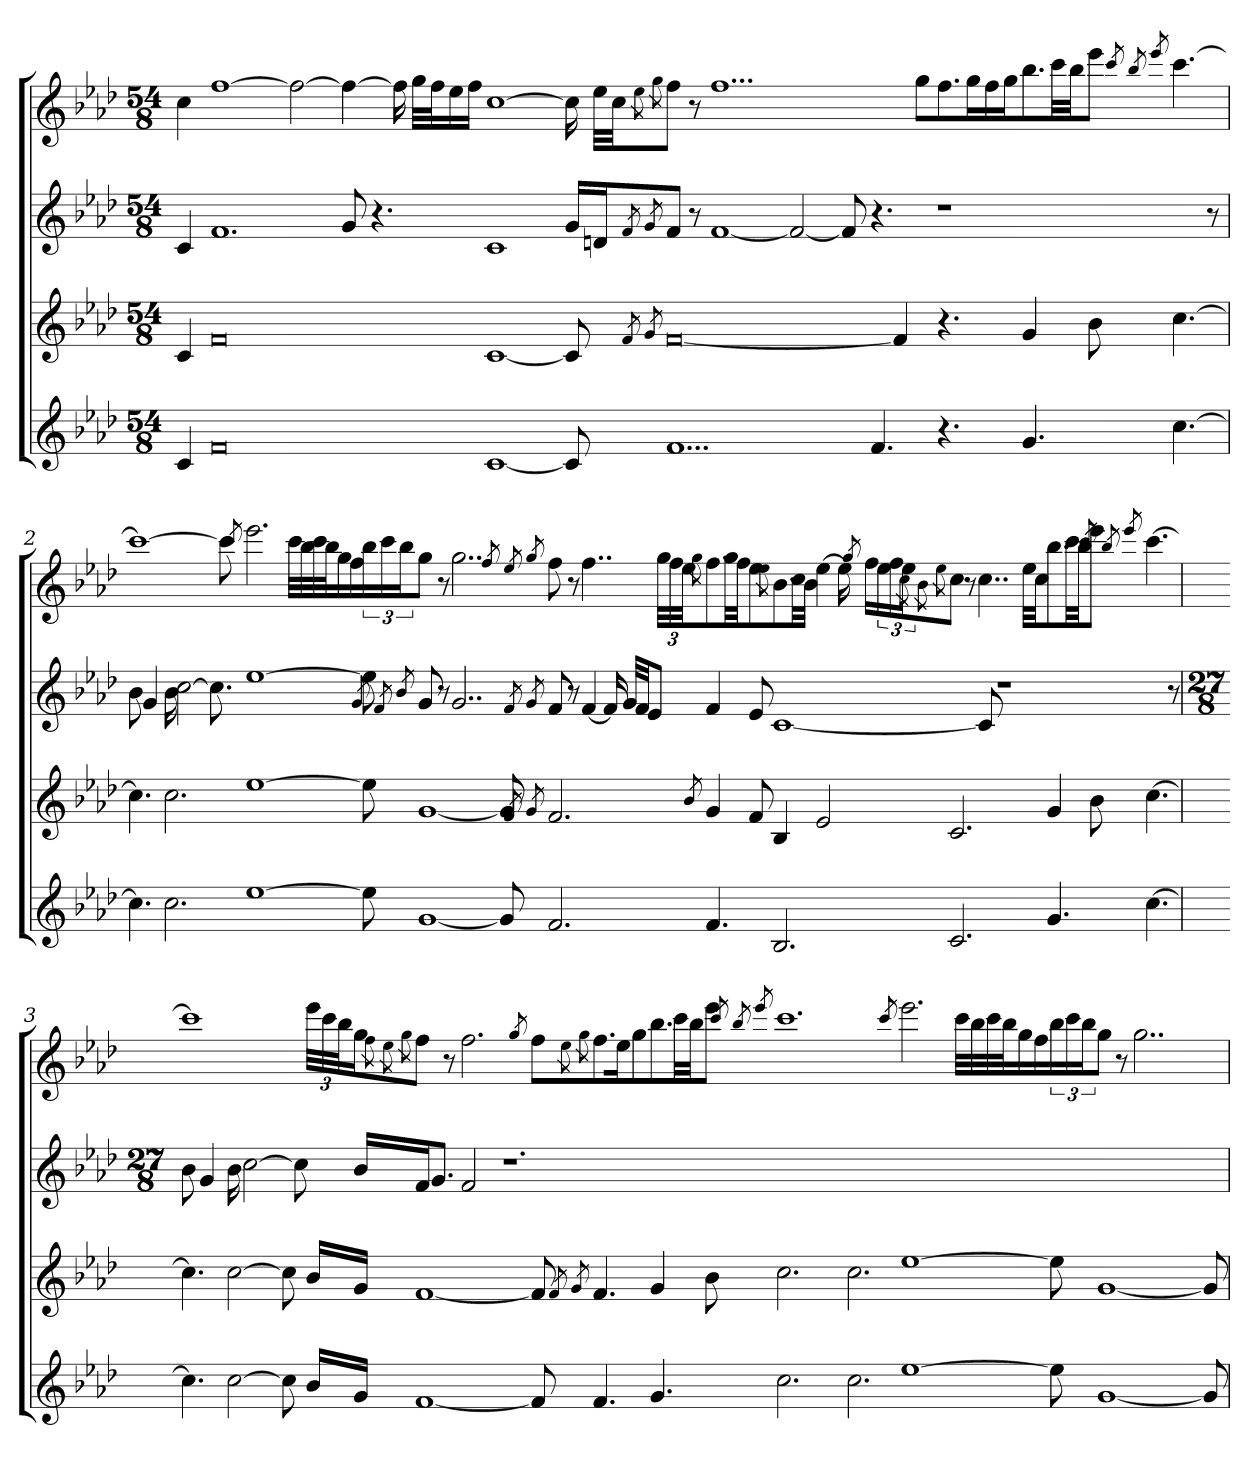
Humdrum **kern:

**kern	**kern	**kern	**kern
*part4	*part3	*part2	*part1
*staff4	*staff3	*staff2	*staff1
*clefG2	*clefG2	*clefG2	*clefG2
*k[b-e-a-d-]	*k[b-e-a-d-]	*k[b-e-a-d-]	*k[b-e-a-d-]
*M54/8	*M54/8	*M54/8	*M54/8
=1	=1	=1	=1
4c	4c	4c	4cc
0f	0f	1.f	[1ff
.	.	.	2ff_
.	.	8g	4ff_
.	.	4.r	.
.	.	.	16ff]
.	.	.	32gg\LLL
.	.	.	32ff\J
.	.	.	16ee-\
.	.	.	16ff\JJ
[1c	[1c	1c	[1cc
8c]	8c]	16g/LL	16cc]
.	.	16dn/J	32ee-\LLL
.	.	.	32cc\JJ
.	8qf	8qf/	8qee-\
.	8qg	8qg/	8qgg\
1...f	[0f	8f/J	8ff\J
.	.	8r	8r
.	.	[1f	1...ff
.	.	2f_	.
.	.	8f]	.
4.f	.	4.r	.
.	4f]	.	.
.	.	.	8gg\L
4.r	4.r	1r	8.ff\
.	.	.	16gg\L
.	.	.	16ff\
.	.	.	16gg\J
4.g	4g	.	8.bb-\
.	.	.	32ccc\LL
.	.	.	32bb-\JJ
.	8b-	.	8eee-\J
.	.	.	8qccc
.	.	.	8qbb-
.	.	.	8qeee-
[4.cc	[4.cc	.	[4.ccc
.	.	8r	.
=2	=2	=2	=2
4.cc]	4.cc]	8b-	1ccc_
.	.	4g	.
2.cc	2.cc	16b-	.
.	.	[2cc	.
.	.	8.cc]	.
.	.	.	8ccc]
.	.	.	8qccc
[1ee-	[1ee-	[1ee-	2.eee-
.	.	.	32ccc\LLL
.	.	.	32bb-\
.	.	.	32ccc\
.	.	.	32bb-\J
.	.	.	16gg\
.	.	.	16ff\
8ee-]	8ee-]	8ee-]	24bb-\
.	.	.	24ccc\
.	.	.	24bb-\J
.	.	8qg	.
.	.	8qf	.
.	.	8qb-	.
[1g	[1g	8g	8gg\J
.	.	8r	8r
.	.	2..g	2..gg
8g]	8g]	.	.
.	.	.	8qff
.	8qf	8qf	8qee-
.	8qg	8qg	8qgg
2.f	2.f	8f	8ff
.	.	8r	8r
.	.	[4f	4..ff
.	.	16f]	.
.	.	32g/LLL	.
.	.	32f/JJ	.
.	.	8e-/J	.
.	.	.	48gg\LLL
.	.	.	48ff\
.	.	.	48ee-\JJ
.	8qb-	.	8qgg\
4.f	4g	4f	8.ff\
.	.	.	32gg\LL
.	.	.	32ff\JJ
.	8f	8e-	8ee-\
.	.	.	8qee-\
2.B-	4B-	[1c	8.b-\
.	.	.	32cc\LL
.	.	.	32b-\JJJ
.	2e-	.	[4ee-
.	.	.	16ee-]
.	.	.	8qgg
.	.	.	16ff\LL
.	.	.	24ee-\
.	.	.	24ff\
.	.	.	24ee-\J
.	.	.	8qcc\
.	.	.	8qb-\
.	.	.	8qee-\
2.c	2.c	.	8cc\J
.	.	.	8r
.	.	8c]	4..cc
.	.	1r	.
.	.	.	32ee-\LLL
.	.	.	32cc\JJ
4.g	4g	.	8.bb-\
.	.	.	32ccc\LL
.	.	.	32bb-\JJ
.	8b-	.	8eee-\J
.	.	.	8qccc
.	.	.	8qbb-
.	.	.	8qeee-
[4.cc	[4.cc	.	[4.ccc
.	.	8r	.
=3	=3	=3	=3
*	*	*M27/8	*
4.cc]	4.cc]	8b-	1ccc]
.	.	4g	.
[2cc	[2cc	16b-	.
.	.	[2cc	.
8cc]	8cc]	.	.
.	.	8cc]	.
16b-/LL	16b-/LL	.	48eee-\LLL
.	.	.	48ccc\
.	.	.	48bb-\J
16g/JJ	16g/JJ	16b-/LL	16gg\J
.	.	.	8qff\
.	.	.	8qee-\
.	.	.	8qgg\
[1f	[1f	16f/J	8ff\J
.	.	8.g/J	.
.	.	.	8r
.	.	2f	2.ff
.	.	1.r	.
.	.	.	8qgg
8f]	8f]	.	8ff\L
.	8qf	.	8qee-\
.	8qg	.	8qgg\
4.f	4.f	.	8.ff\
.	.	.	16ee-\K
.	.	.	8gg\
4.g	4g	.	8.bb-\
.	.	.	32ccc\LL
.	.	.	32bb-\JJ
.	8b-	.	8eee-\J
.	.	.	8qccc
.	.	.	8qbb-
.	.	.	8qeee-
2.cc	2.cc	.	1.ccc
.	.	0ryy	.
2.cc	2.cc	.	.
.	.	.	8qccc
[1ee-	[1ee-	.	2.eee-
.	.	.	32ccc\LLL
.	.	.	32bb-\
.	.	.	32ccc\
.	.	.	32bb-\J
.	.	1ryy	16gg\
.	.	.	16ff\
8ee-]	8ee-]	.	24bb-\
.	.	.	24ccc\
.	.	.	24bb-\J
[1g	[1g	.	8gg\J
.	.	.	8r
.	.	.	2..gg
.	.	4.ryy	.
8g]	8g]	.	.
=	=	=	=
*-	*-	*-	*-
